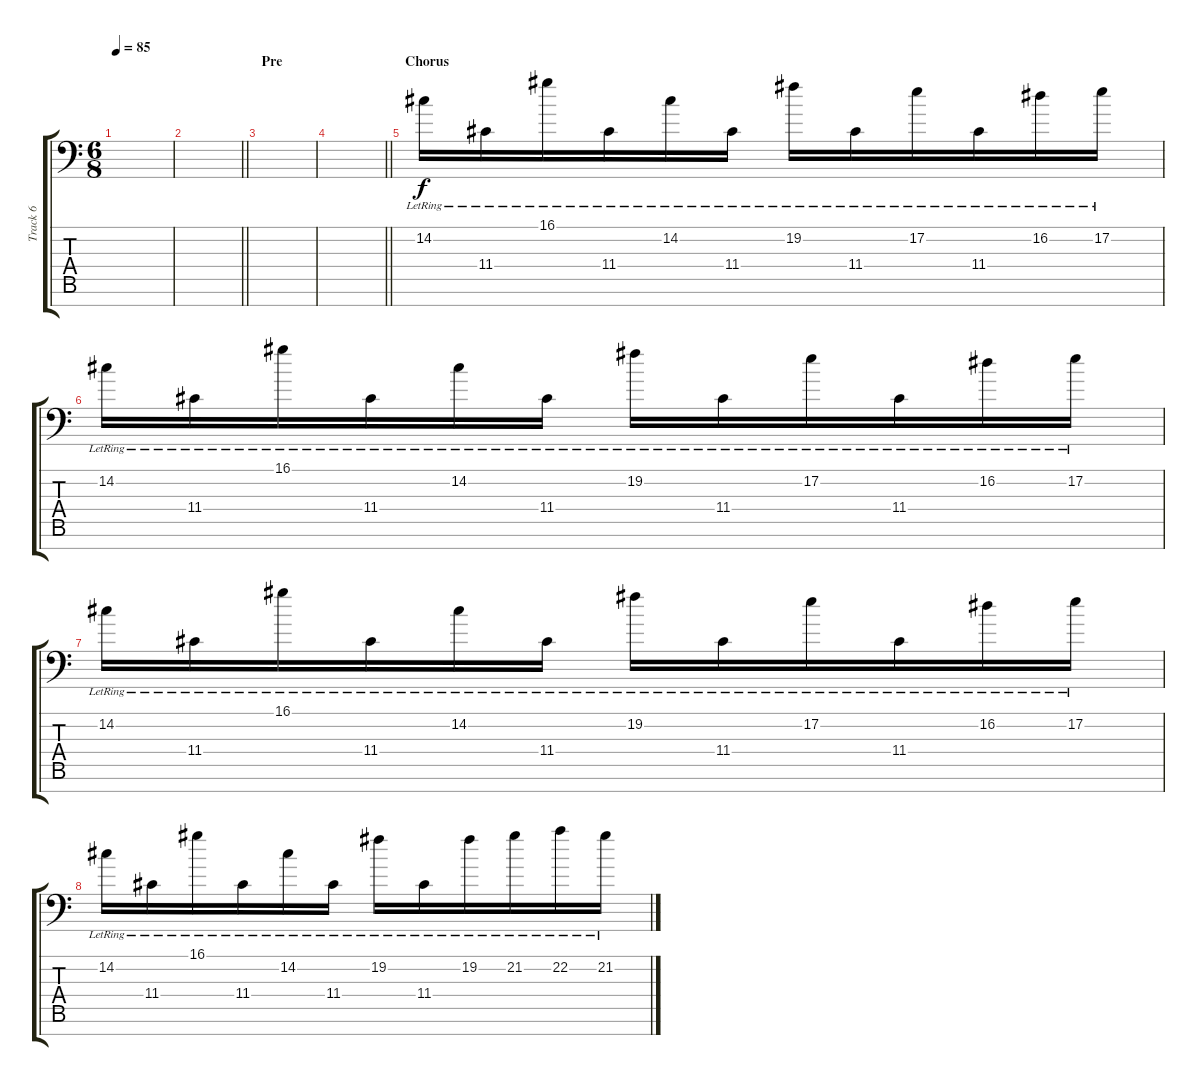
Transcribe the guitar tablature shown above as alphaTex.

\track ("Track 6" "Track 6") {instrument glockenspiel}
\staff {score tabs}
\tuning (E4 B3 G3 D3 A2 E2 C-1) {hide}
\ts (6 8)
\tempo 85
\clef f4
\ks c
|
\barLineRight lightlight
|
\section ("" "Pre")
|
\barLineRight lightlight
|
\section ("" "Chorus")
14.2{lr}.16{volume 15 instrument fx7echoes} 11.4{lr}.16 16.1{lr}.16 11.4{lr}.16 14.2{lr}.16 11.4{lr}.16 19.2{lr}.16 11.4{lr}.16 17.2{lr}.16 11.4{lr}.16 16.2{lr}.16 17.2{lr}.16 |
14.2{lr}.16{instrument fx7echoes} 11.4{lr}.16 16.1{lr}.16 11.4{lr}.16 14.2{lr}.16 11.4{lr}.16 19.2{lr}.16 11.4{lr}.16 17.2{lr}.16 11.4{lr}.16 16.2{lr}.16 17.2{lr}.16 |
14.2{lr}.16{instrument fx7echoes} 11.4{lr}.16 16.1{lr}.16 11.4{lr}.16 14.2{lr}.16 11.4{lr}.16 19.2{lr}.16 11.4{lr}.16 17.2{lr}.16 11.4{lr}.16 16.2{lr}.16 17.2{lr}.16 |
14.2{lr}.16{instrument fx7echoes} 11.4{lr}.16 16.1{lr}.16 11.4{lr}.16 14.2{lr}.16 11.4{lr}.16 19.2{lr}.16 11.4{lr}.16 19.2{lr}.16 21.2{lr}.16 22.2{lr}.16 21.2{lr}.16
